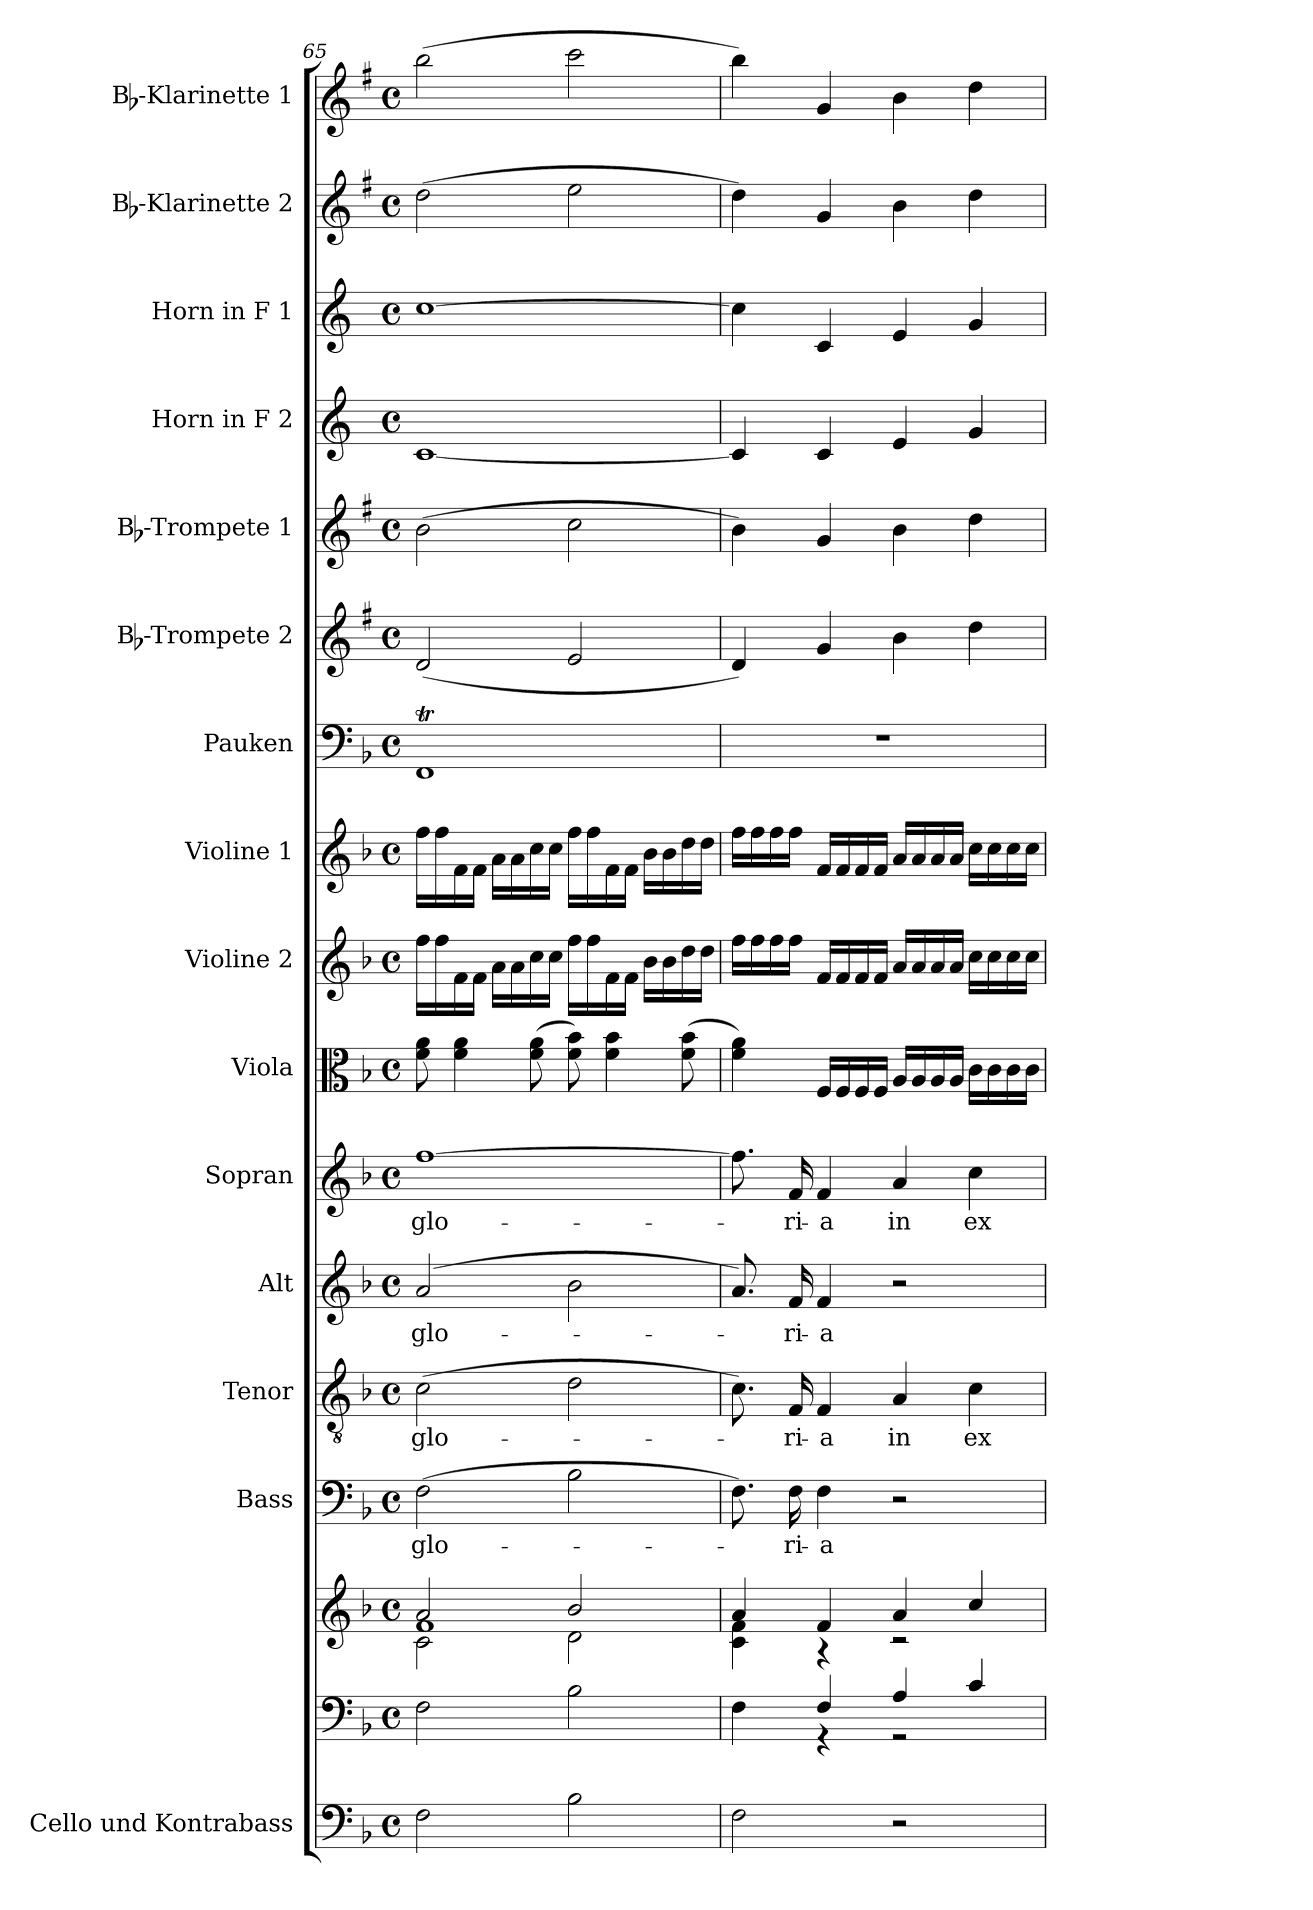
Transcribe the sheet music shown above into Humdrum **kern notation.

**kern	**kern	**kern	**kern	**text	**kern	**text	**kern	**text	**kern	**text	**kern	**kern	**kern	**kern	**kern	**kern	**kern	**kern	**kern	**kern
*part16	*part15	*part15	*part14	*part14	*part13	*part13	*part12	*part12	*part11	*part11	*part10	*part9	*part8	*part7	*part6	*part5	*part4	*part3	*part2	*part1
*staff17	*staff16	*staff15	*staff14	*staff14	*staff13	*staff13	*staff12	*staff12	*staff11	*staff11	*staff10	*staff9	*staff8	*staff7	*staff6	*staff5	*staff4	*staff3	*staff2	*staff1
*I"Cello und Kontrabass	*	*	*I"Bass	*	*I"Tenor	*	*I"Alt	*	*I"Sopran	*	*I"Viola	*I"Violine 2	*I"Violine 1	*I"Pauken	*I"Bb-Trompete 2	*I"Bb-Trompete 1	*I"Horn in F 2	*I"Horn in F 1	*I"Bb-Klarinette 2	*I"Bb-Klarinette 1
*I'Kb.	*	*	*I'B.	*	*I'T.	*	*I'A.	*	*I'S.	*	*I'Vla.	*I'Vl. 2	*I'Vl. 1	*I'Pk.	*I'Bb Trp. 2	*I'Bb Trp. 1	*	*	*I'Bb Kl. 2	*I'Bb Kl. 1
*clefF4	*clefF4	*clefG2	*clefF4	*	*clefGv2	*	*clefG2	*	*clefG2	*	*clefC3	*clefG2	*clefG2	*clefF4	*clefG2	*clefG2	*clefG2	*clefG2	*clefG2	*clefG2
*ITrd7c12	*	*	*	*	*	*	*	*	*	*	*	*	*	*	*ITrd1c2	*ITrd1c2	*ITrd4c7	*ITrd4c7	*ITrd1c2	*ITrd1c2
*k[b-]	*k[b-]	*k[b-]	*k[b-]	*	*k[b-]	*	*k[b-]	*	*k[b-]	*	*k[b-]	*k[b-]	*k[b-]	*k[b-]	*k[b-]	*k[b-]	*k[b-]	*k[b-]	*k[b-]	*k[b-]
*F:	*F:	*F:	*F:	*	*F:	*	*F:	*	*F:	*	*F:	*F:	*F:	*F:	*F:	*F:	*F:	*F:	*F:	*F:
*M4/4	*M4/4	*M4/4	*M4/4	*	*M4/4	*	*M4/4	*	*M4/4	*	*M4/4	*M4/4	*M4/4	*M4/4	*M4/4	*M4/4	*M4/4	*M4/4	*M4/4	*M4/4
*met(c)	*met(c)	*met(c)	*met(c)	*	*met(c)	*	*met(c)	*	*met(c)	*	*met(c)	*met(c)	*met(c)	*met(c)	*met(c)	*met(c)	*met(c)	*met(c)	*met(c)	*met(c)
=65	=65	=65	=65	=65	=65	=65	=65	=65	=65	=65	=65	=65	=65	=65	=65	=65	=65	=65	=65	=65
*	*	*^	*	*	*	*	*	*	*	*	*	*	*	*	*	*	*	*	*	*
*	*	*	*^	*	*	*	*	*	*	*	*	*	*	*	*	*	*	*	*	*	*
!	!	!	!	!	!	!LO:LY:b	!	!LO:LY:b	!	!LO:LY:b	!	!LO:LY:b	!	!	!	!	!	!	!	!	!	!
2FF\	2F\	2a/	2c\	1f	(>2F\	glo-	(>2c\	glo-	(2a/	glo-	[1ff	glo-	8f\ 8a\	16ff\LL	16ff\LL	1FFT	(<2c/	(>2a\	[1F	[1f	(>2cc\	(>2aa\
.	.	.	.	.	.	.	.	.	.	.	.	.	.	16ff\	16ff\	.	.	.	.	.	.	.
.	.	.	.	.	.	.	.	.	.	.	.	.	4f\ 4a\	16f\	16f\	.	.	.	.	.	.	.
.	.	.	.	.	.	.	.	.	.	.	.	.	.	16f\JJ	16f\JJ	.	.	.	.	.	.	.
.	.	.	.	.	.	.	.	.	.	.	.	.	.	16a\LL	16a\LL	.	.	.	.	.	.	.
.	.	.	.	.	.	.	.	.	.	.	.	.	.	16a\	16a\	.	.	.	.	.	.	.
.	.	.	.	.	.	.	.	.	.	.	.	.	(>8f\ 8a\	16cc\	16cc\	.	.	.	.	.	.	.
.	.	.	.	.	.	.	.	.	.	.	.	.	.	16cc\JJ	16cc\JJ	.	.	.	.	.	.	.
2BB-\	2B-\	2b-/	2d\	.	2B-\	.	2d\	.	2b-\	.	.	.	8f\ 8b-\)	16ff\LL	16ff\LL	.	2d/	2b-\	.	.	2dd\	2bb-\
.	.	.	.	.	.	.	.	.	.	.	.	.	.	16ff\	16ff\	.	.	.	.	.	.	.
.	.	.	.	.	.	.	.	.	.	.	.	.	4f\ 4b-\	16f\	16f\	.	.	.	.	.	.	.
.	.	.	.	.	.	.	.	.	.	.	.	.	.	16f\JJ	16f\JJ	.	.	.	.	.	.	.
.	.	.	.	.	.	.	.	.	.	.	.	.	.	16b-\LL	16b-\LL	.	.	.	.	.	.	.
.	.	.	.	.	.	.	.	.	.	.	.	.	.	16b-\	16b-\	.	.	.	.	.	.	.
.	.	.	.	.	.	.	.	.	.	.	.	.	(>8f\ 8b-\	16dd\	16dd\	.	.	.	.	.	.	.
.	.	.	.	.	.	.	.	.	.	.	.	.	.	16dd\JJ	16dd\JJ	.	.	.	.	.	.	.
*	*	*	*v	*v	*	*	*	*	*	*	*	*	*	*	*	*	*	*	*	*	*	*
!!LO:PB:g=z
=66	=66	=66	=66	=66	=66	=66	=66	=66	=66	=66	=66	=66	=66	=66	=66	=66	=66	=66	=66	=66	=66
*	*^	*	*	*	*	*	*	*	*	*	*	*	*	*	*	*	*	*	*	*	*
2FF\	4ryy	4F\	4a/	4c\ 4f\	8.F\)	.	8.c\)	.	8.a/)	.	8.ff\]	.	4f\ 4a\)	16ff\LL	16ff\LL	1r	4c/)	4a\)	4F/]	4f\]	4cc\)	4aa\)
.	.	.	.	.	.	.	.	.	.	.	.	.	.	16ff\	16ff\	.	.	.	.	.	.	.
.	.	.	.	.	.	.	.	.	.	.	.	.	.	16ff\	16ff\	.	.	.	.	.	.	.
!	!	!	!	!	!	!LO:LY:b	!	!LO:LY:b	!	!LO:LY:b	!	!LO:LY:b	!	!	!	!	!	!	!	!	!	!
.	.	.	.	.	16F\	-ri-	16F/	-ri-	16f/	-ri-	16f/	-ri-	.	16ff\JJ	16ff\JJ	.	.	.	.	.	.	.
!	!	!	!	!	!	!LO:LY:b	!	!LO:LY:b	!	!LO:LY:b	!	!LO:LY:b	!	!	!	!	!	!	!	!	!	!
.	4F/	4rGG	4f/	4rA	4F\	-a	4F/	-a	4f/	-a	4f/	-a	16F/LL	16f/LL	16f/LL	.	4f/	4f/	4F/	4F/	4f/	4f/
.	.	.	.	.	.	.	.	.	.	.	.	.	16F/	16f/	16f/	.	.	.	.	.	.	.
.	.	.	.	.	.	.	.	.	.	.	.	.	16F/	16f/	16f/	.	.	.	.	.	.	.
.	.	.	.	.	.	.	.	.	.	.	.	.	16F/JJ	16f/JJ	16f/JJ	.	.	.	.	.	.	.
!	!	!	!	!	!	!	!	!LO:LY:b	!	!	!	!LO:LY:b	!	!	!	!	!	!	!	!	!	!
2r	4A/	2rGG	4a/	2rc	2r	.	4A/	in	2r	.	4a/	in	16A/LL	16a/LL	16a/LL	.	4a\	4a\	4A/	4A/	4a\	4a\
.	.	.	.	.	.	.	.	.	.	.	.	.	16A/	16a/	16a/	.	.	.	.	.	.	.
.	.	.	.	.	.	.	.	.	.	.	.	.	16A/	16a/	16a/	.	.	.	.	.	.	.
.	.	.	.	.	.	.	.	.	.	.	.	.	16A/JJ	16a/JJ	16a/JJ	.	.	.	.	.	.	.
!	!	!	!	!	!	!	!	!LO:LY:b	!	!	!	!LO:LY:b	!	!	!	!	!	!	!	!	!	!
.	4c/	.	4cc/	.	.	.	4c\	ex-	.	.	4cc\	ex-	16c\LL	16cc\LL	16cc\LL	.	4cc\	4cc\	4c/	4c/	4cc\	4cc\
.	.	.	.	.	.	.	.	.	.	.	.	.	16c\	16cc\	16cc\	.	.	.	.	.	.	.
.	.	.	.	.	.	.	.	.	.	.	.	.	16c\	16cc\	16cc\	.	.	.	.	.	.	.
.	.	.	.	.	.	.	.	.	.	.	.	.	16c\JJ	16cc\JJ	16cc\JJ	.	.	.	.	.	.	.
*	*v	*v	*	*	*	*	*	*	*	*	*	*	*	*	*	*	*	*	*	*	*	*
*	*	*v	*v	*	*	*	*	*	*	*	*	*	*	*	*	*	*	*	*	*	*
=	=	=	=	=	=	=	=	=	=	=	=	=	=	=	=	=	=	=	=	=
*-	*-	*-	*-	*-	*-	*-	*-	*-	*-	*-	*-	*-	*-	*-	*-	*-	*-	*-	*-	*-
